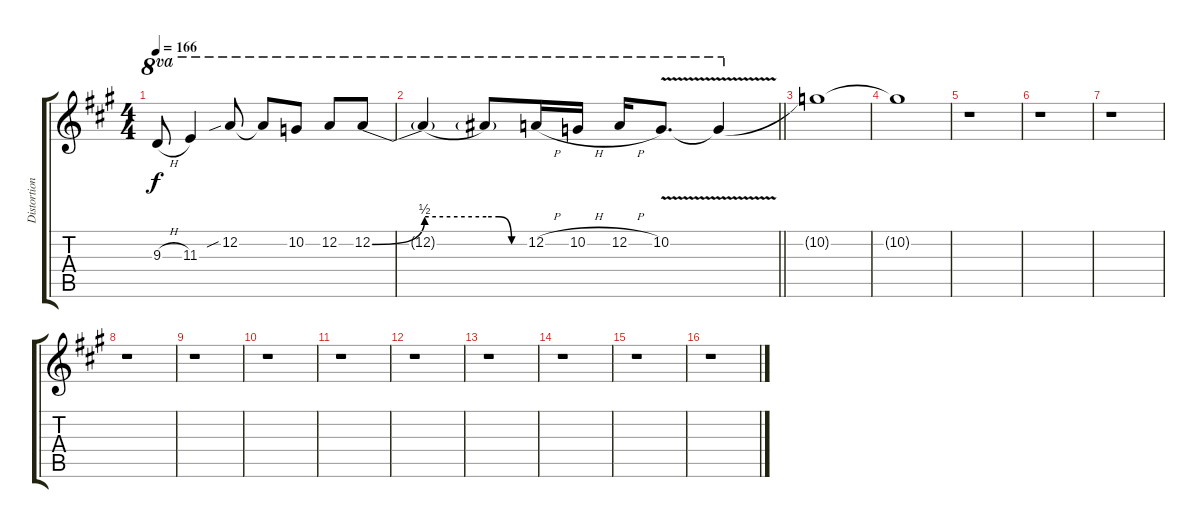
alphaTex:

\track ("Distortion" "Distortion") {instrument distortionguitar}
\staff {score tabs}
\tuning (D4 A3 F3 C3 G2 D2) {hide}
\ts (4 4)
\tempo 166
\clef g2
\ks a
9.3{h t}.8{ot 8va dy f} 11.3.4{ot 8va} 12.2{sib}.8{ot 8va} 12.2{t}.8{ot 8va} 10.2.8{ot 8va} 12.2.8{ot 8va} 12.2{be (bend 0 0 60 2)}.8{ot 8va} |
\barLineRight lightlight
12.2{be (hold 0 2 60 2) t}.4{ot 8va} 12.2{be (custom 0 2 20 2 40 0 60 0) t}.8{ot 8va} 12.2{h}.16{ot 8va} 10.2{h}.16{ot 8va} 12.2{h}.16{ot 8va} 10.2{v}.8{d ot 8va} 10.2{t}.4{ot 8va} |
10.2{t}.1 |
10.2{t}.1 |
r.1 |
r.1 |
r.1 |
r.1 |
r.1 |
r.1 |
r.1 |
r.1 |
r.1 |
r.1 |
r.1 |
r.1
